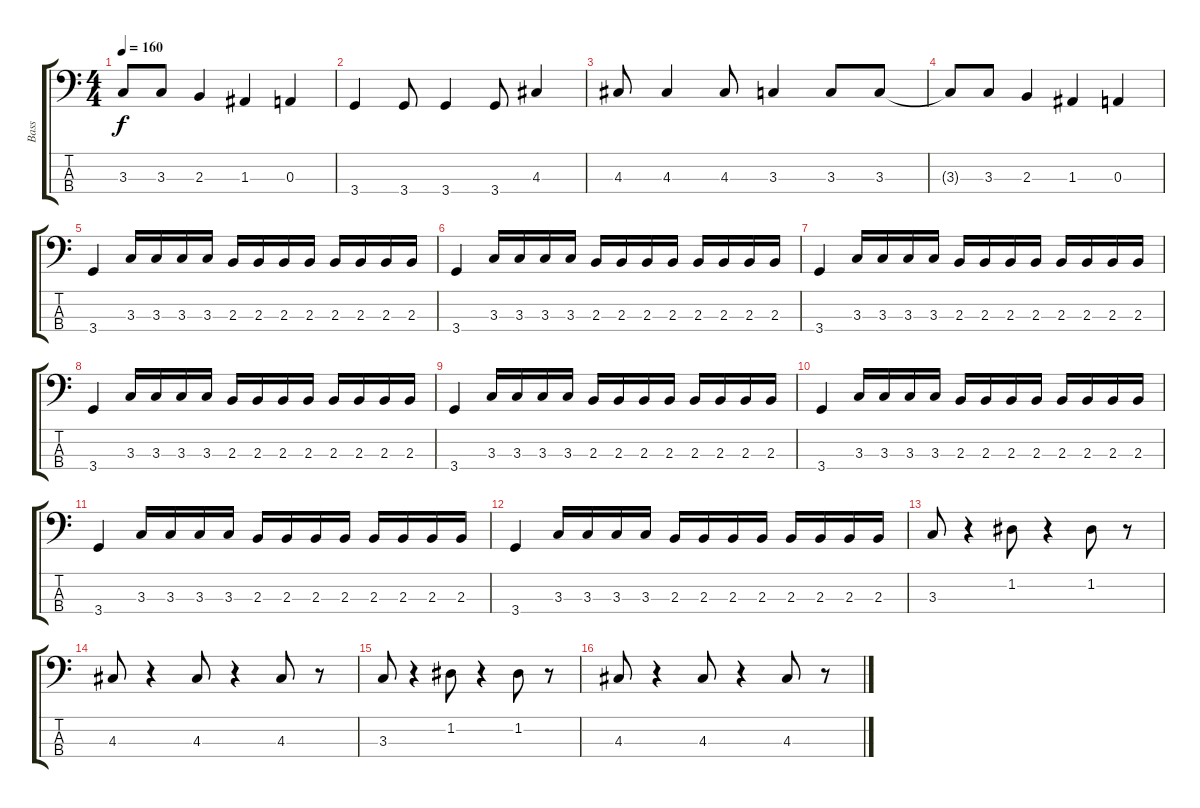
\track ("Bass" "Bass") {instrument electricbasspick}
\staff {score tabs}
\tuning (G2 D2 A1 E1) {hide}
\ts (4 4)
\tempo 160
\clef f4
\ks c
3.3{t}.8{dy f} 3.3.8 2.3.4 1.3.4 0.3.4 |
3.4.4 3.4.8 3.4.4 3.4.8 4.3.4 |
4.3.8 4.3.4 4.3.8 3.3.4 3.3.8 3.3.8 |
3.3{t}.8 3.3.8 2.3.4 1.3.4 0.3.4 |
3.4.4 3.3.16 3.3.16 3.3.16 3.3.16 2.3.16 2.3.16 2.3.16 2.3.16 2.3.16 2.3.16 2.3.16 2.3.16 |
3.4.4 3.3.16 3.3.16 3.3.16 3.3.16 2.3.16 2.3.16 2.3.16 2.3.16 2.3.16 2.3.16 2.3.16 2.3.16 |
3.4.4 3.3.16 3.3.16 3.3.16 3.3.16 2.3.16 2.3.16 2.3.16 2.3.16 2.3.16 2.3.16 2.3.16 2.3.16 |
3.4.4 3.3.16 3.3.16 3.3.16 3.3.16 2.3.16 2.3.16 2.3.16 2.3.16 2.3.16 2.3.16 2.3.16 2.3.16 |
3.4.4 3.3.16 3.3.16 3.3.16 3.3.16 2.3.16 2.3.16 2.3.16 2.3.16 2.3.16 2.3.16 2.3.16 2.3.16 |
3.4.4 3.3.16 3.3.16 3.3.16 3.3.16 2.3.16 2.3.16 2.3.16 2.3.16 2.3.16 2.3.16 2.3.16 2.3.16 |
3.4.4 3.3.16 3.3.16 3.3.16 3.3.16 2.3.16 2.3.16 2.3.16 2.3.16 2.3.16 2.3.16 2.3.16 2.3.16 |
3.4.4 3.3.16 3.3.16 3.3.16 3.3.16 2.3.16 2.3.16 2.3.16 2.3.16 2.3.16 2.3.16 2.3.16 2.3.16 |
3.3.8 r.4 1.2.8 r.4 1.2.8 r.8 |
4.3.8 r.4 4.3.8 r.4 4.3.8 r.8 |
3.3.8 r.4 1.2.8 r.4 1.2.8 r.8 |
4.3.8 r.4 4.3.8 r.4 4.3.8 r.8
